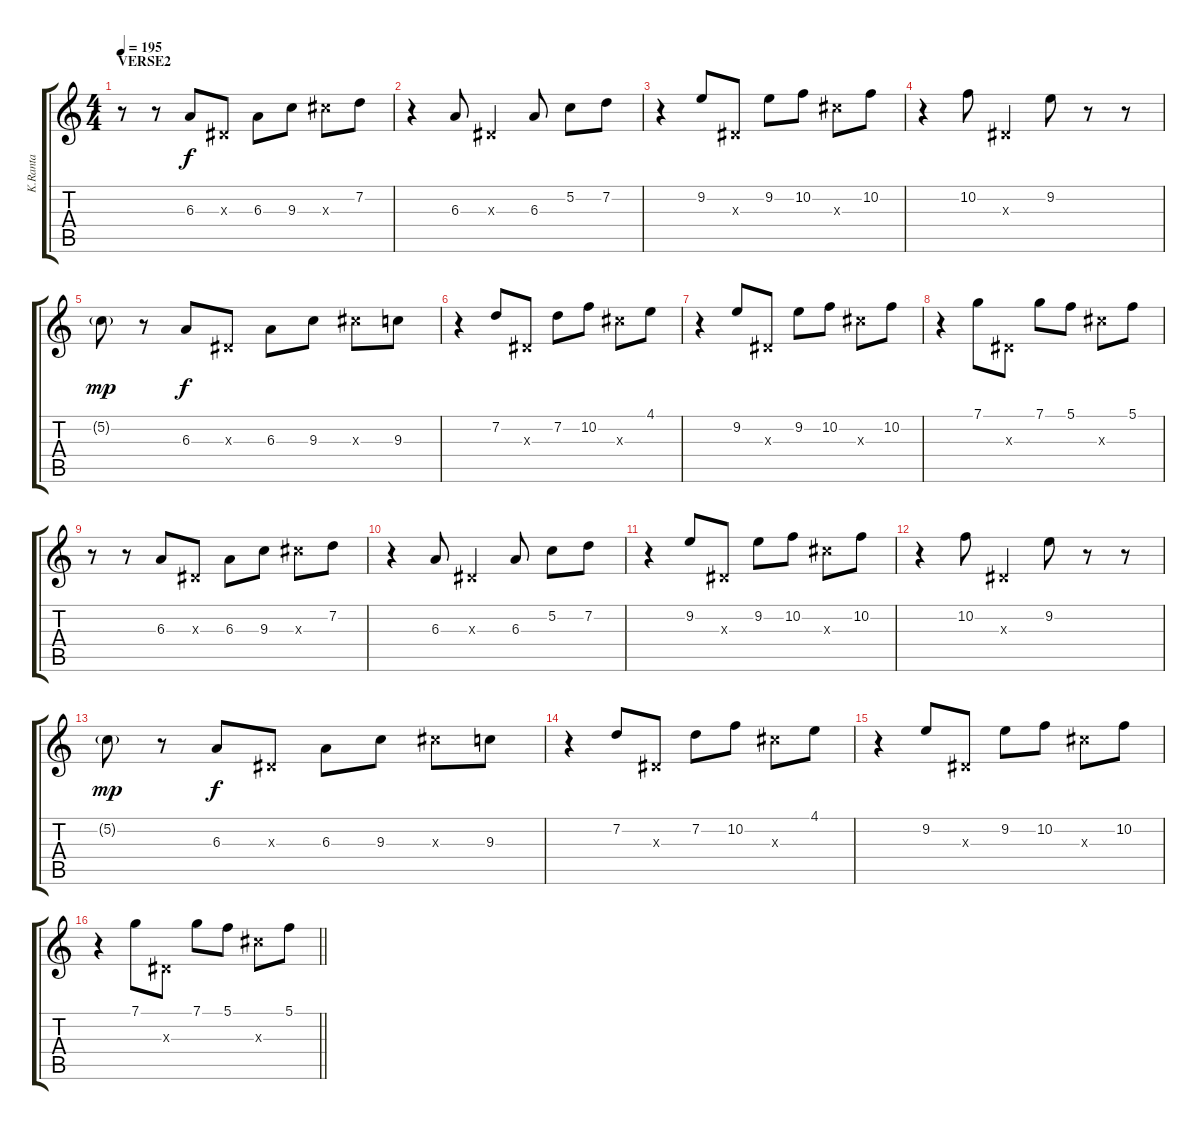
\track ("K.Ranta" "K.Ranta") {instrument distortionguitar}
\staff {score tabs}
\tuning (C4 G3 Eb3 Bb2 F2 C2) {hide}
\ts (4 4)
\section ("" "VERSE2")
\tempo 195
\clef g2
\ks c
r.8{dy f} r.8 6.3.8 0.3{x}.8 6.3.8 9.3.8 10.3{x}.8 7.2.8 |
r.4 6.3.8 0.3{x}.4 6.3.8 5.2.8 7.2.8 |
r.4 9.2.8 0.3{x}.8 9.2.8 10.2.8 10.3{x}.8 10.2.8 |
r.4 10.2.8 0.3{x}.4 9.2.8 r.8 r.8 |
5.2{g}.8{dy mp} r.8 6.3.8{dy f} 0.3{x}.8 6.3.8 9.3.8 10.3{x}.8 9.3.8 |
r.4 7.2.8 0.3{x}.8 7.2.8 10.2.8 10.3{x}.8 4.1.8 |
r.4 9.2.8 0.3{x}.8 9.2.8 10.2.8 10.3{x}.8 10.2.8 |
r.4 7.1.8 0.3{x}.8 7.1.8 5.1.8 10.3{x}.8 5.1.8 |
r.8 r.8 6.3.8 0.3{x}.8 6.3.8 9.3.8 10.3{x}.8 7.2.8 |
r.4 6.3.8 0.3{x}.4 6.3.8 5.2.8 7.2.8 |
r.4 9.2.8 0.3{x}.8 9.2.8 10.2.8 10.3{x}.8 10.2.8 |
r.4 10.2.8 0.3{x}.4 9.2.8 r.8 r.8 |
5.2{g}.8{dy mp} r.8 6.3.8{dy f} 0.3{x}.8 6.3.8 9.3.8 10.3{x}.8 9.3.8 |
r.4 7.2.8 0.3{x}.8 7.2.8 10.2.8 10.3{x}.8 4.1.8 |
r.4 9.2.8 0.3{x}.8 9.2.8 10.2.8 10.3{x}.8 10.2.8 |
\barLineRight lightlight
r.4 7.1.8 0.3{x}.8 7.1.8 5.1.8 10.3{x}.8 5.1.8
